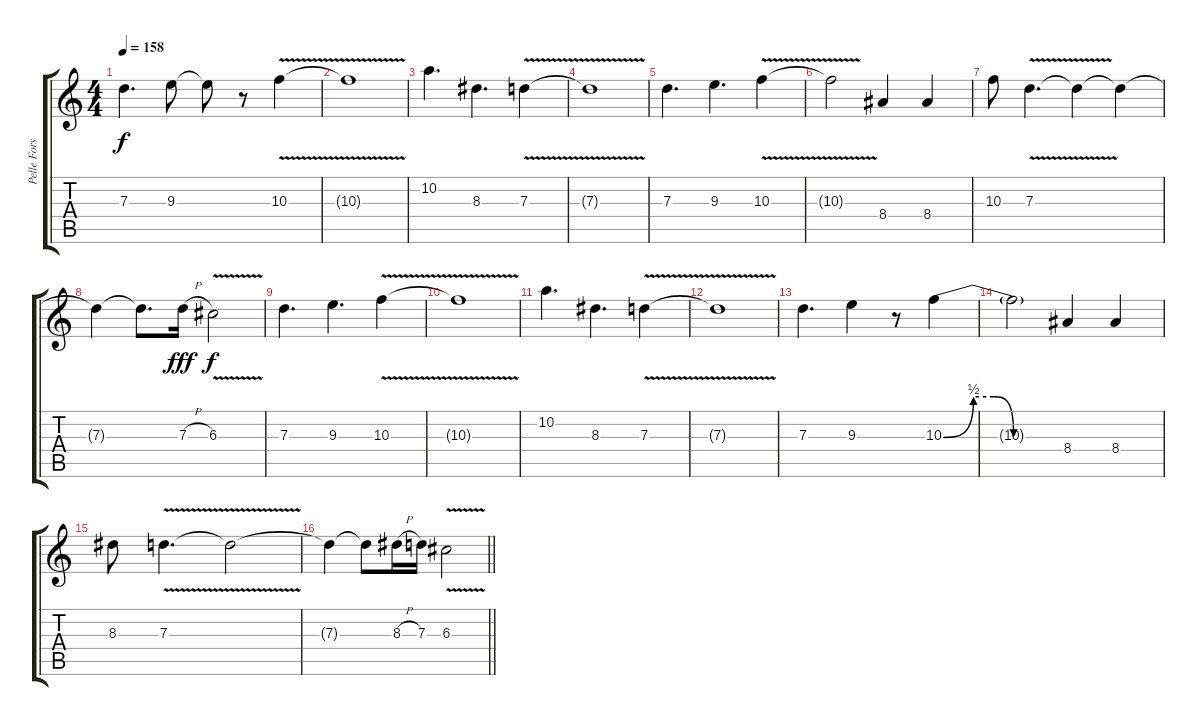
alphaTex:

\track ("Pelle Forsberg" "Pelle Fors") {instrument distortionguitar}
\staff {score tabs}
\tuning (E4 B3 G3 D3 A2 E2) {hide}
\ts (4 4)
\tempo 158
\clef g2
\ks c
7.3.4{d dy f} 9.3.8 9.3{t}.8 r.8 10.3{v}.4 |
10.3{t}.1 |
10.2.4{d} 8.3.4{d} 7.3{v}.4 |
7.3{t}.1 |
7.3.4{d} 9.3.4{d} 10.3{v}.4 |
10.3{t}.2 8.4.4 8.4.4 |
10.3.8 7.3{v}.4{d} 7.3{t}.4 7.3{t}.4 |
7.3{t}.4 7.3{t}.8{d} 7.3{h}.16{dy fff} 6.3{v}.2{dy f} |
7.3.4{d} 9.3.4{d} 10.3{v}.4 |
10.3{t}.1 |
10.2.4{d} 8.3.4{d} 7.3{v}.4 |
7.3{t}.1 |
7.3.4{d} 9.3.4 r.8 10.3{be (custom 0 0 15 2 25 2 35 0 60 0)}.4 |
10.3{t}.2 8.4.4 8.4.4 |
8.3.8 7.3{v}.4{d} 7.3{t}.2 |
\barLineRight lightlight
7.3{t}.4 7.3{t}.8 8.3{h}.16 7.3.16 6.3{v}.2
